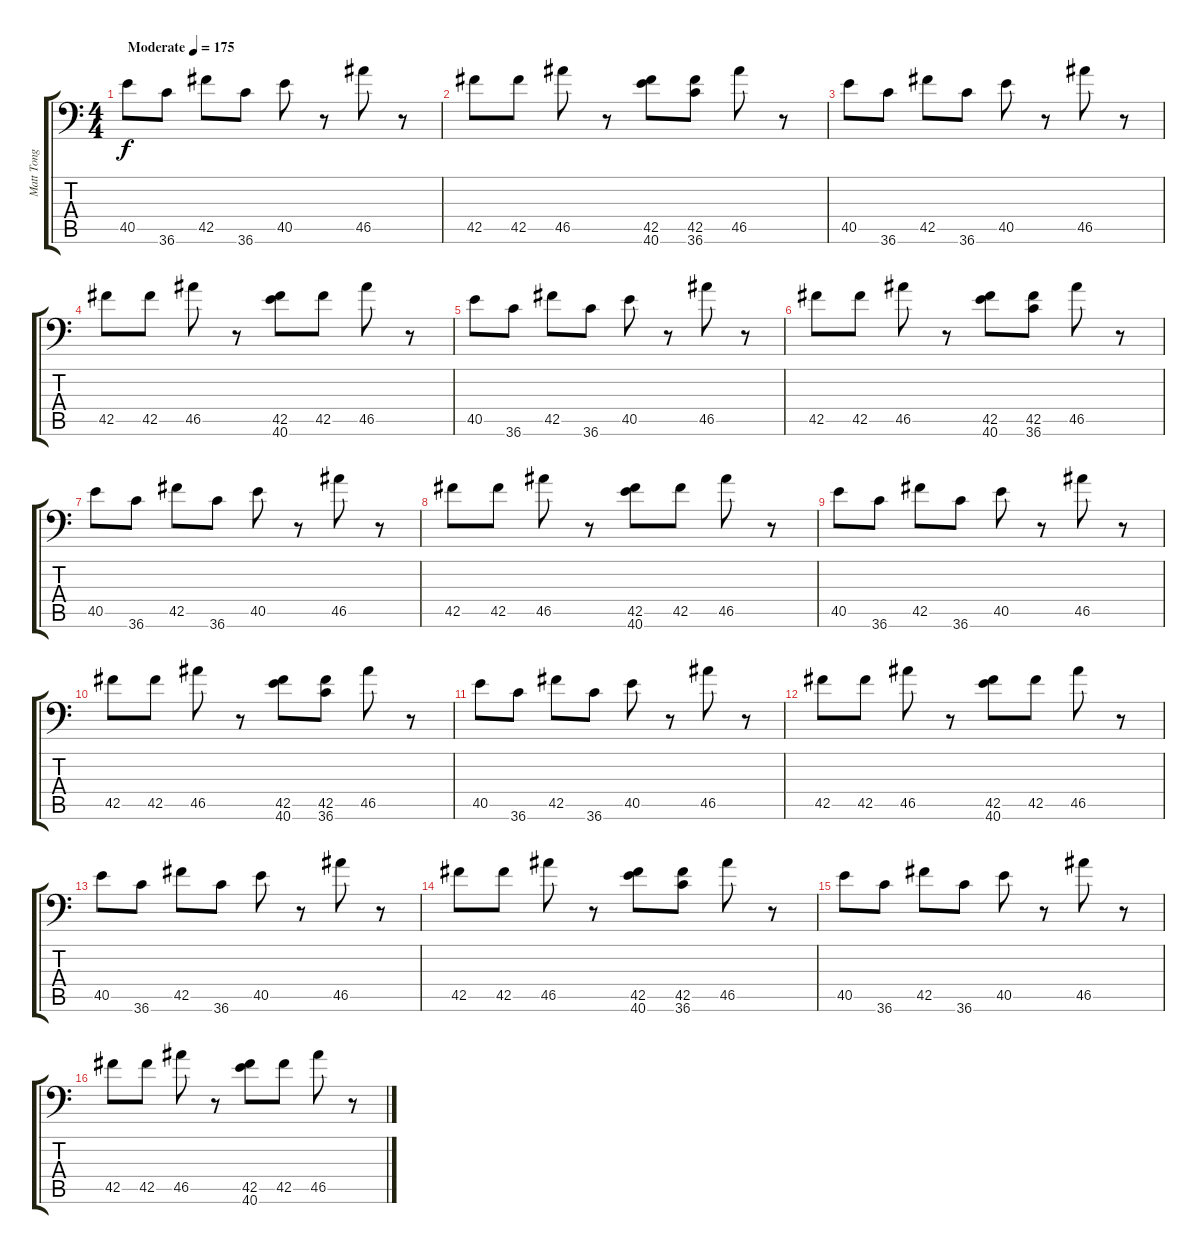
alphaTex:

\track ("Matt Tong" "Matt Tong") {instrument acousticgrandpiano}
\staff {score tabs}
\tuning (C-1 C-1 C-1 C-1 C-1 C-1) {hide}
\ts (4 4)
\tempo (175 "Moderate")
\clef f4
\ks c
40.5.8{dy f instrument acousticgrandpiano} 36.6.8 42.5.8 36.6.8 40.5.8 r.8 46.5.8 r.8 |
42.5.8 42.5.8 46.5.8 r.8 (42.5 40.6).8 (42.5 36.6).8 46.5.8 r.8 |
40.5.8 36.6.8 42.5.8 36.6.8 40.5.8 r.8 46.5.8 r.8 |
42.5.8 42.5.8 46.5.8 r.8 (42.5 40.6).8 42.5.8 46.5.8 r.8 |
40.5.8 36.6.8 42.5.8 36.6.8 40.5.8 r.8 46.5.8 r.8 |
42.5.8 42.5.8 46.5.8 r.8 (42.5 40.6).8 (42.5 36.6).8 46.5.8 r.8 |
40.5.8 36.6.8 42.5.8 36.6.8 40.5.8 r.8 46.5.8 r.8 |
42.5.8 42.5.8 46.5.8 r.8 (42.5 40.6).8 42.5.8 46.5.8 r.8 |
40.5.8 36.6.8 42.5.8 36.6.8 40.5.8 r.8 46.5.8 r.8 |
42.5.8 42.5.8 46.5.8 r.8 (42.5 40.6).8 (42.5 36.6).8 46.5.8 r.8 |
40.5.8 36.6.8 42.5.8 36.6.8 40.5.8 r.8 46.5.8 r.8 |
42.5.8 42.5.8 46.5.8 r.8 (42.5 40.6).8 42.5.8 46.5.8 r.8 |
40.5.8 36.6.8 42.5.8 36.6.8 40.5.8 r.8 46.5.8 r.8 |
42.5.8 42.5.8 46.5.8 r.8 (42.5 40.6).8 (42.5 36.6).8 46.5.8 r.8 |
40.5.8 36.6.8 42.5.8 36.6.8 40.5.8 r.8 46.5.8 r.8 |
42.5.8 42.5.8 46.5.8 r.8 (42.5 40.6).8 42.5.8 46.5.8 r.8
